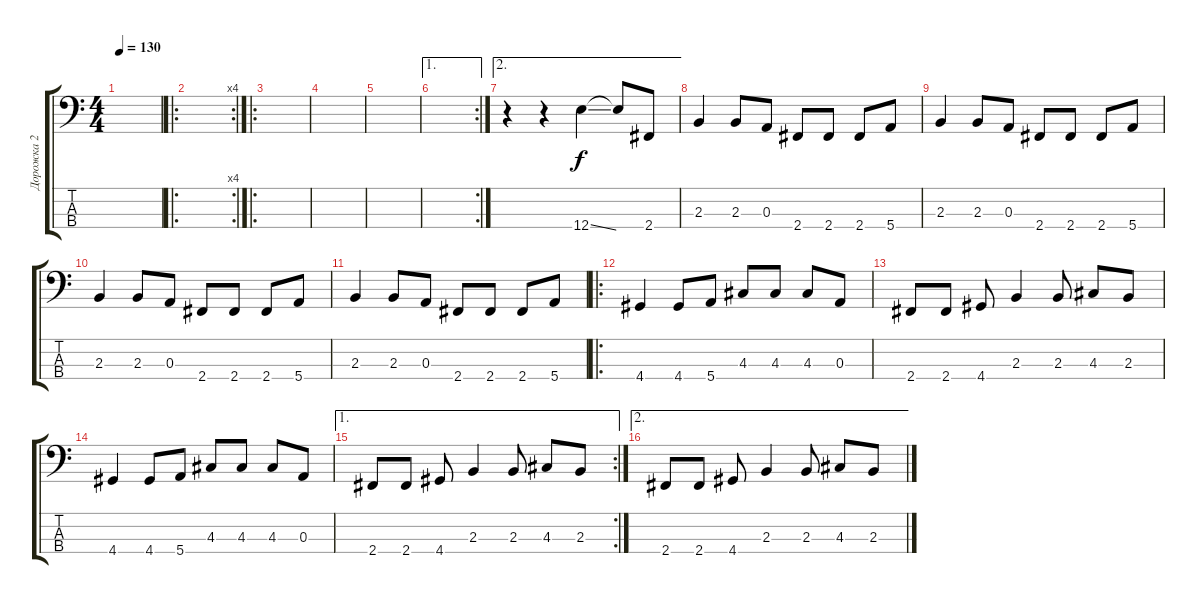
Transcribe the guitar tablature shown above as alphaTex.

\track ("Дорожка 2" "Дорожка 2") {instrument electricbasspick}
\staff {score tabs}
\tuning (G2 D2 A1 E1) {hide}
\ts (4 4)
\tempo 130
\clef f4
\ks c
|
\ro
\rc 4
|
\ro
|
|
|
\ae 1
\rc 2
|
\ae 2
r.4 r.4 12.4{ss}.4 12.4{t}.8 2.4.8 |
2.3.4 2.3.8 0.3.8 2.4.8 2.4.8 2.4.8 5.4.8 |
2.3.4 2.3.8 0.3.8 2.4.8 2.4.8 2.4.8 5.4.8 |
2.3.4 2.3.8 0.3.8 2.4.8 2.4.8 2.4.8 5.4.8 |
2.3.4 2.3.8 0.3.8 2.4.8 2.4.8 2.4.8 5.4.8 |
\ro
4.4.4 4.4.8 5.4.8 4.3.8 4.3.8 4.3.8 0.3.8 |
2.4.8 2.4.8 4.4.8 2.3.4 2.3.8 4.3.8 2.3.8 |
4.4.4 4.4.8 5.4.8 4.3.8 4.3.8 4.3.8 0.3.8 |
\ae 1
\rc 2
2.4.8 2.4.8 4.4.8 2.3.4 2.3.8 4.3.8 2.3.8 |
\ae 2
2.4.8 2.4.8 4.4.8 2.3.4 2.3.8 4.3.8 2.3.8
